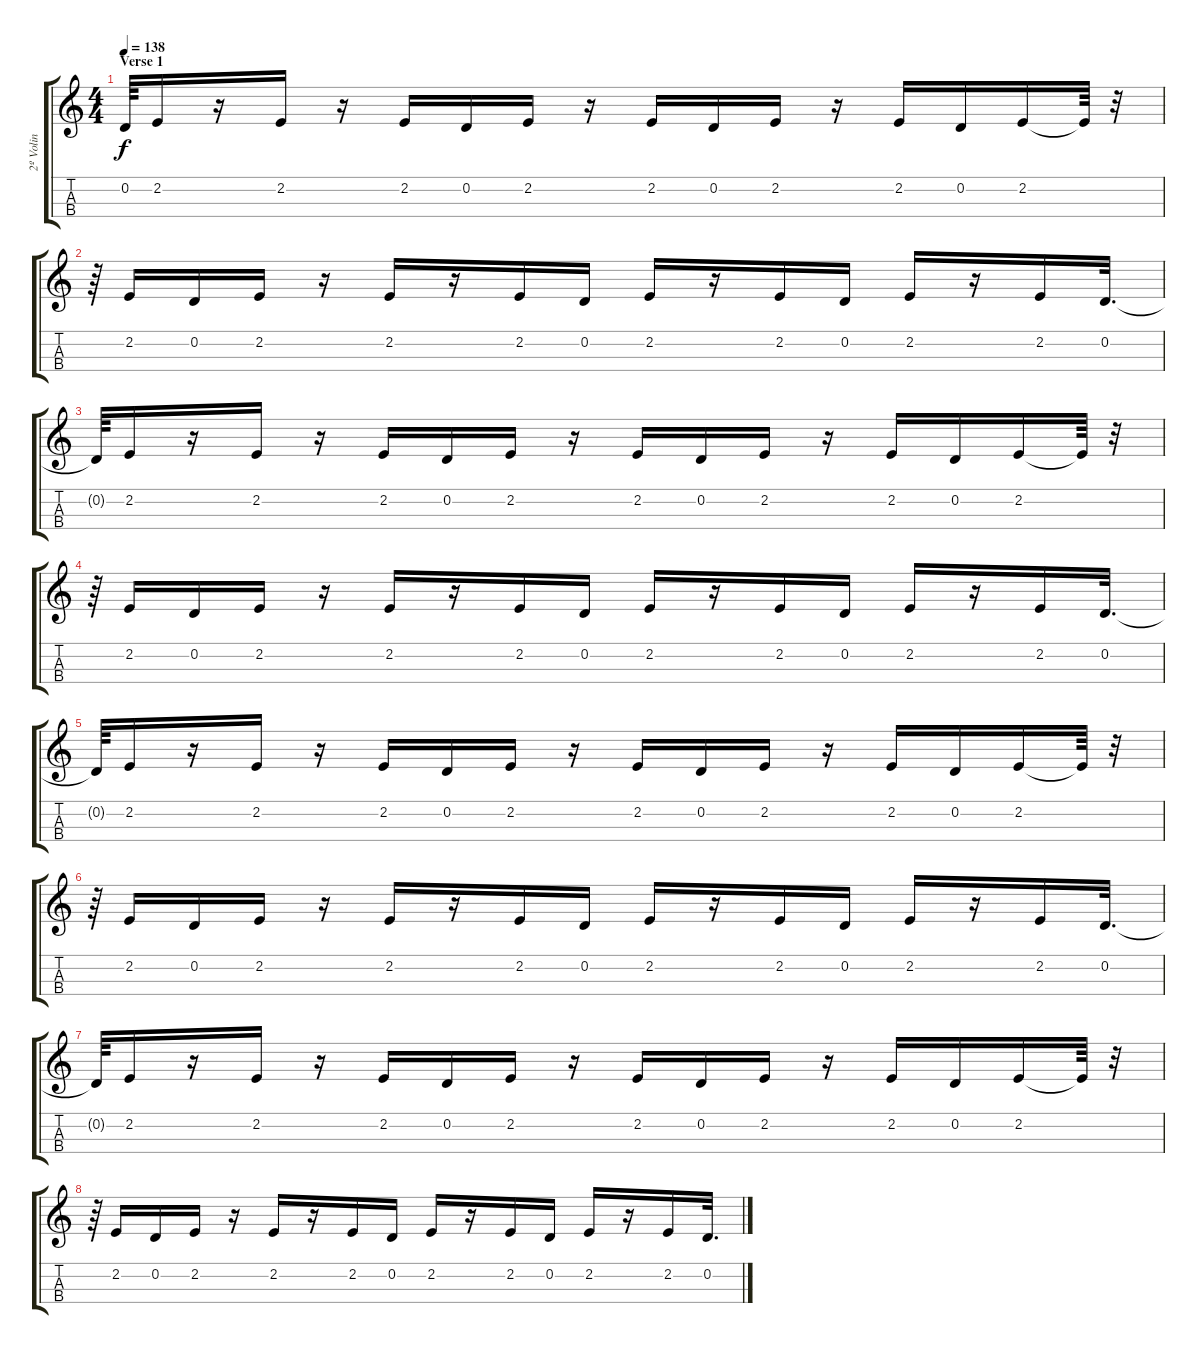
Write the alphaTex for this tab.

\track ("2º Volin" "2º Volin") {instrument violin}
\staff {score tabs}
\tuning (A4 D4 G3 C3) {hide}
\ts (4 4)
\section ("" "Verse 1")
\tempo 138
\clef g2
\ks c
0.2{t}.64{dy f} 2.2.16 r.16 2.2.16 r.16 2.2.16 0.2.16 2.2.16 r.16 2.2.16 0.2.16 2.2.16 r.16 2.2.16 0.2.16 2.2.16 2.2{t}.64 r.32 |
r.64 2.2.16 0.2.16 2.2.16 r.16 2.2.16 r.16 2.2.16 0.2.16 2.2.16 r.16 2.2.16 0.2.16 2.2.16 r.16 2.2.16 0.2.32{d} |
0.2{t}.64 2.2.16 r.16 2.2.16 r.16 2.2.16 0.2.16 2.2.16 r.16 2.2.16 0.2.16 2.2.16 r.16 2.2.16 0.2.16 2.2.16 2.2{t}.64 r.32 |
r.64 2.2.16 0.2.16 2.2.16 r.16 2.2.16 r.16 2.2.16 0.2.16 2.2.16 r.16 2.2.16 0.2.16 2.2.16 r.16 2.2.16 0.2.32{d} |
0.2{t}.64 2.2.16 r.16 2.2.16 r.16 2.2.16 0.2.16 2.2.16 r.16 2.2.16 0.2.16 2.2.16 r.16 2.2.16 0.2.16 2.2.16 2.2{t}.64 r.32 |
r.64 2.2.16 0.2.16 2.2.16 r.16 2.2.16 r.16 2.2.16 0.2.16 2.2.16 r.16 2.2.16 0.2.16 2.2.16 r.16 2.2.16 0.2.32{d} |
0.2{t}.64 2.2.16 r.16 2.2.16 r.16 2.2.16 0.2.16 2.2.16 r.16 2.2.16 0.2.16 2.2.16 r.16 2.2.16 0.2.16 2.2.16 2.2{t}.64 r.32 |
r.64 2.2.16 0.2.16 2.2.16 r.16 2.2.16 r.16 2.2.16 0.2.16 2.2.16 r.16 2.2.16 0.2.16 2.2.16 r.16 2.2.16 0.2.32{d}
